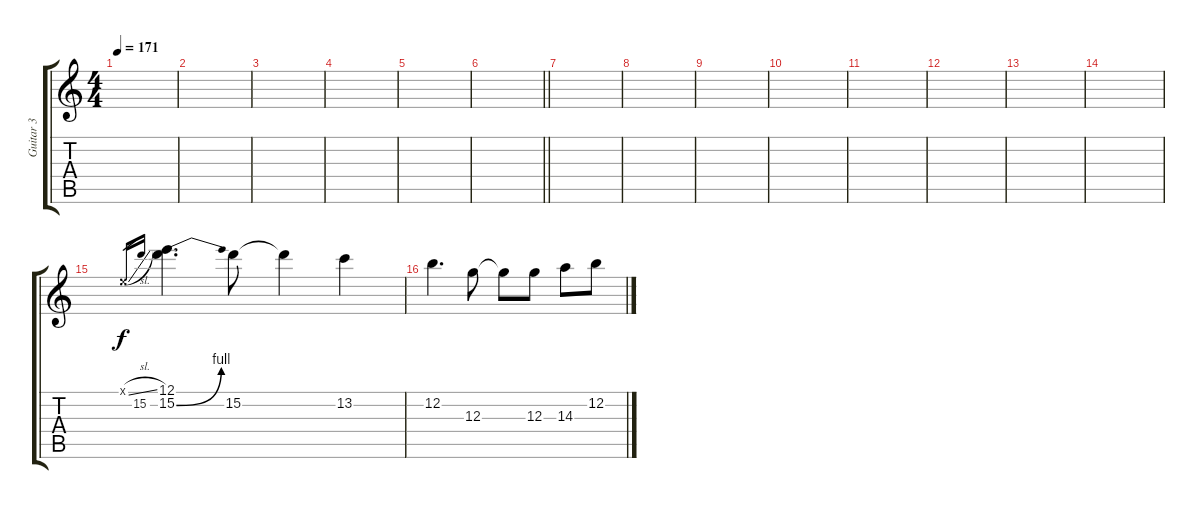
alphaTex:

\track ("Guitar 3" "Guitar 3") {instrument distortionguitar}
\staff {score tabs}
\tuning (E4 B3 G3 D3 A2 E2) {hide}
\ts (4 4)
\tempo 171
\clef g2
\ks c
|
|
|
|
|
\barLineRight lightlight
|
|
|
|
|
|
|
|
|
0.1{sl x}.16{gr} 15.2.16{gr} (12.1 15.2{be (bend 0 0 60 4)}).4{d} 15.2.8 15.2{t}.4 13.2.4 |
12.2.4{d} 12.3.8 12.3{t}.8 12.3.8 14.3.8 12.2.8
